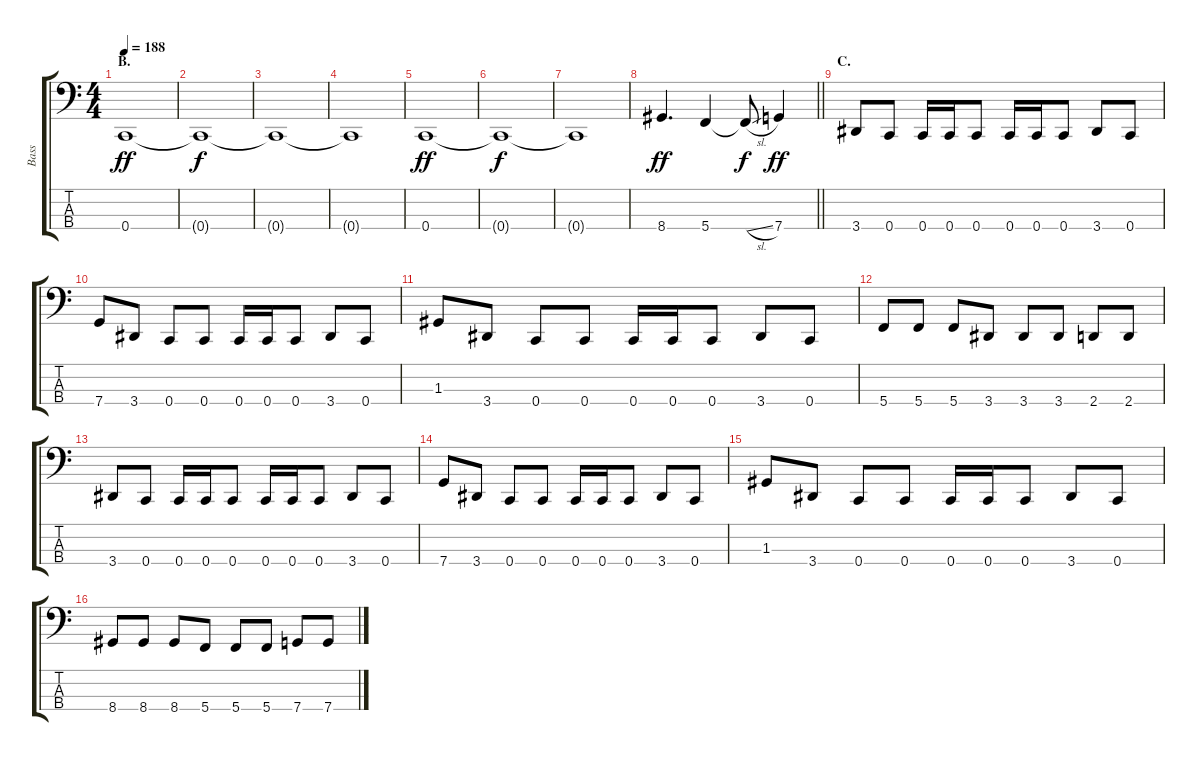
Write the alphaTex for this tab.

\track ("Bass" "Bass") {instrument electricbasspick}
\staff {score tabs}
\tuning (F2 C2 G1 C1) {hide}
\ts (4 4)
\section ("" "B.")
\tempo 188
\clef f4
\ks c
0.4.1{dy ff} |
0.4{t}.1{dy f} |
0.4{t}.1 |
0.4{t}.1 |
0.4.1{dy ff} |
0.4{t}.1{dy f} |
0.4{t}.1 |
\barLineRight lightlight
8.4.4{d dy ff} 5.4.4 5.4{sl t}.8{dy f} 7.4.4{dy ff} |
\section ("" "C.")
3.4.8 0.4.8 0.4.16 0.4.16 0.4.8 0.4.16 0.4.16 0.4.8 3.4.8 0.4.8 |
7.4.8 3.4.8 0.4.8 0.4.8 0.4.16 0.4.16 0.4.8 3.4.8 0.4.8 |
1.3.8 3.4.8 0.4.8 0.4.8 0.4.16 0.4.16 0.4.8 3.4.8 0.4.8 |
5.4.8 5.4.8 5.4.8 3.4.8 3.4.8 3.4.8 2.4.8 2.4.8 |
3.4.8 0.4.8 0.4.16 0.4.16 0.4.8 0.4.16 0.4.16 0.4.8 3.4.8 0.4.8 |
7.4.8 3.4.8 0.4.8 0.4.8 0.4.16 0.4.16 0.4.8 3.4.8 0.4.8 |
1.3.8 3.4.8 0.4.8 0.4.8 0.4.16 0.4.16 0.4.8 3.4.8 0.4.8 |
8.4.8 8.4.8 8.4.8 5.4.8 5.4.8 5.4.8 7.4.8 7.4.8
